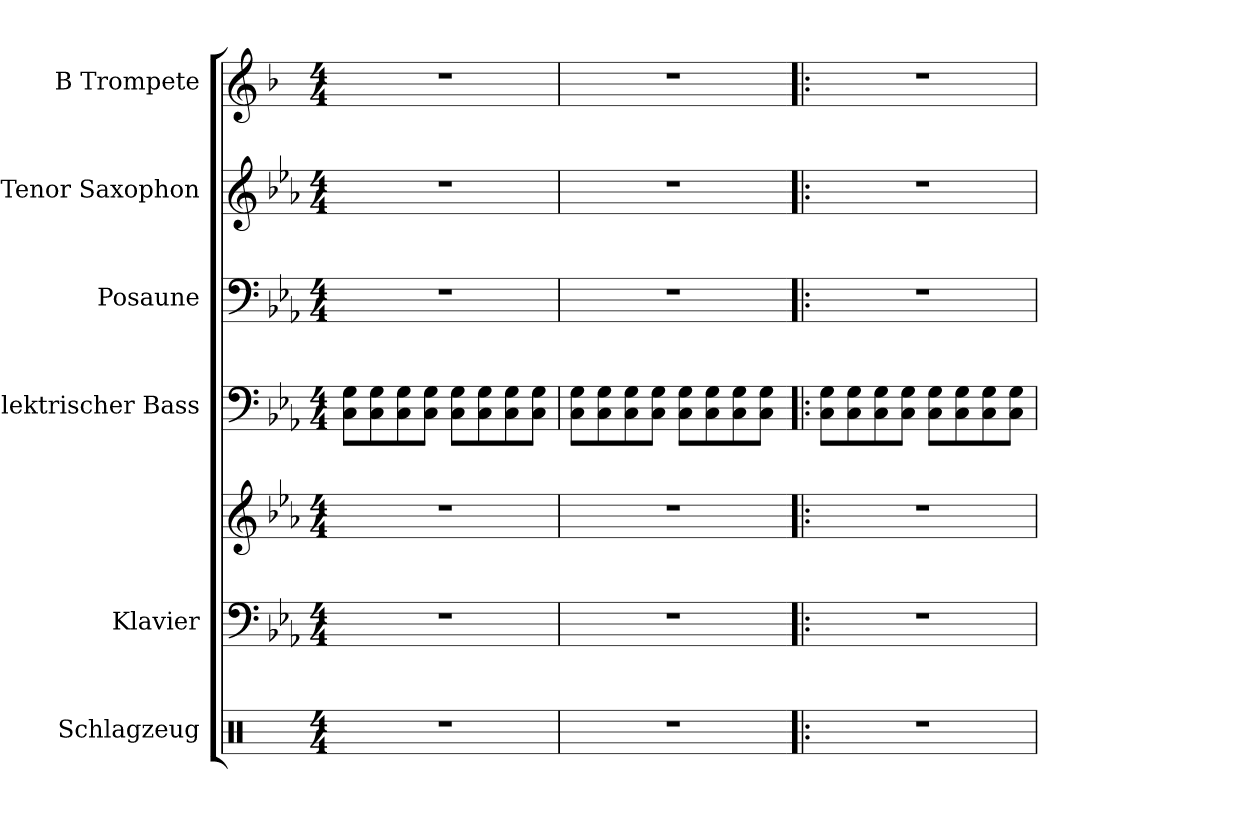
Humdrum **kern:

**kern	**kern	**kern	**kern	**kern	**kern	**kern
*part6	*part5	*part5	*part4	*part3	*part2	*part1
*staff7	*staff6	*staff5	*staff4	*staff3	*staff2	*staff1
*I"Schlagzeug	*I"Klavier	*	*I"Elektrischer Bass	*I"Posaune	*I"Tenor Saxophon	*I"B Trompete
*I'Slzg.	*I'Klav.	*	*I'E-B.	*I'Psn.	*I'T. Sax.	*I'B Tpt.
*clefX	*clefF4	*clefG2	*clefF4	*clefF4	*clefG2	*clefG2
*	*	*	*ITrd7c12	*	*ITrd8c14	*ITrd1c2
*k[]	*k[b-e-a-]	*k[b-e-a-]	*k[b-e-a-]	*k[b-e-a-]	*k[b-e-a-]	*k[b-e-a-]
*M4/4	*M4/4	*M4/4	*M4/4	*M4/4	*M4/4	*M4/4
*MM100	*MM100	*MM100	*MM100	*MM100	*MM100	*MM100
=1	=1	=1	=1	=1	=1	=1
1r	1r	1r	8CC\ 8GG\L	1r	1r	1r
.	.	.	8CC\ 8GG\	.	.	.
.	.	.	8CC\ 8GG\	.	.	.
.	.	.	8CC\ 8GG\J	.	.	.
.	.	.	8CC\ 8GG\L	.	.	.
.	.	.	8CC\ 8GG\	.	.	.
.	.	.	8CC\ 8GG\	.	.	.
.	.	.	8CC\ 8GG\J	.	.	.
=2	=2	=2	=2	=2	=2	=2
1r	1r	1r	8CC\ 8GG\L	1r	1r	1r
.	.	.	8CC\ 8GG\	.	.	.
.	.	.	8CC\ 8GG\	.	.	.
.	.	.	8CC\ 8GG\J	.	.	.
.	.	.	8CC\ 8GG\L	.	.	.
.	.	.	8CC\ 8GG\	.	.	.
.	.	.	8CC\ 8GG\	.	.	.
.	.	.	8CC\ 8GG\J	.	.	.
!!LO:LB:g=z
=3!|:	=3!|:	=3!|:	=3!|:	=3!|:	=3!|:	=3!|:
1r	1r	1r	8CC\ 8GG\L	1r	1r	1r
.	.	.	8CC\ 8GG\	.	.	.
.	.	.	8CC\ 8GG\	.	.	.
.	.	.	8CC\ 8GG\J	.	.	.
.	.	.	8CC\ 8GG\L	.	.	.
.	.	.	8CC\ 8GG\	.	.	.
.	.	.	8CC\ 8GG\	.	.	.
.	.	.	8CC\ 8GG\J	.	.	.
=	=	=	=	=	=	=
*-	*-	*-	*-	*-	*-	*-
